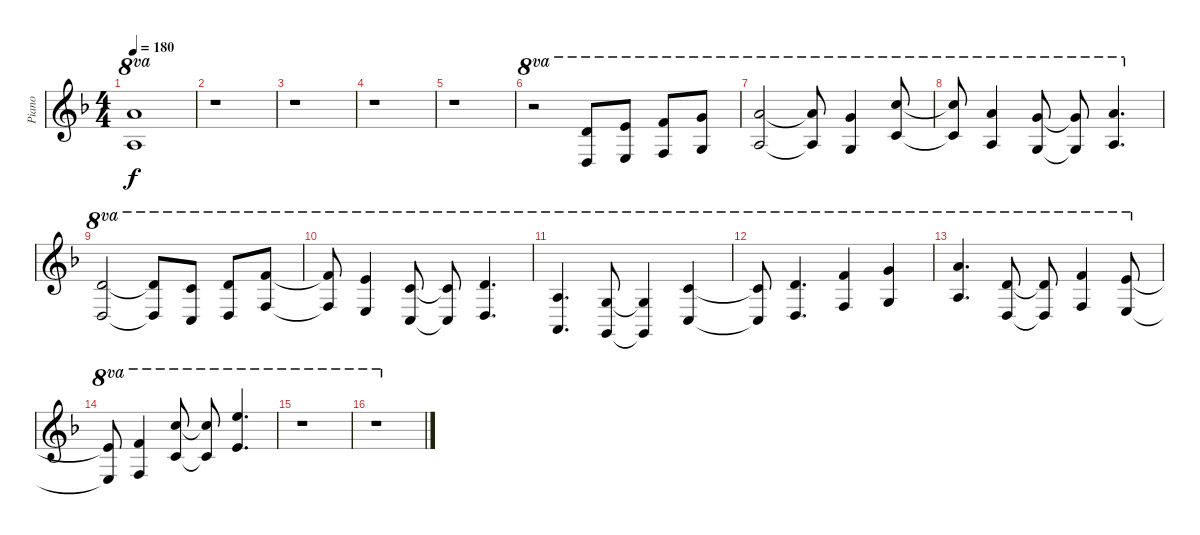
\track ("Piano" "Piano") {instrument acousticgrandpiano}
\staff {score}
\tuning (E4 B3 G3 D3 A2 E2) {hide}
\ts (4 4)
\tempo 180
\clef g2
\ks f
(22.2 14.3).1{ot 8va dy f} |
r.1 |
r.1 |
r.1 |
r.1 |
r.2{ot 8va} (15.2 7.3).8{ot 8va} (12.1 5.2).8{ot 8va} (13.1 6.2).8{ot 8va} (15.1 8.2).8{ot 8va} |
(5.1 22.2).2{ot 8va} (5.1{t} 22.2{t}).8{ot 8va} (15.1 8.2).4{ot 8va} (20.1 13.2).8{ot 8va} |
(20.1{t} 13.2{t}).8{ot 8va} (17.1 10.2).4{ot 8va} (15.1 8.2).8{ot 8va} (15.1{t} 8.2{t}).8{ot 8va} (17.1 10.2).4{d ot 8va} |
(10.1 3.2).2{ot 8va} (10.1{t} 3.2{t}).8{ot 8va} (8.1 1.2).8{ot 8va} (15.2 7.3).8{ot 8va} (13.1 6.2).8{ot 8va} |
(13.1{t} 6.2{t}).8{ot 8va} (0.1 26.4).4{ot 8va} (8.1 1.2).8{ot 8va} (8.1{t} 1.2{t}).8{ot 8va} (15.2 7.3).4{d ot 8va} |
(5.1 2.3).4{d ot 8va} (3.1 0.3).8{ot 8va} (3.1{t} 0.3{t}).4{ot 8va} (8.1 1.2).4{ot 8va} |
(8.1{t} 1.2{t}).8{ot 8va} (15.2 7.3).4{d ot 8va} (13.1 6.2).4{ot 8va} (15.1 8.2).4{ot 8va} |
(5.1 22.2).4{d ot 8va} (15.2 7.3).8{ot 8va} (15.2{t} 7.3{t}).8{ot 8va} (13.1 6.2).4{ot 8va} (0.1 26.4).8{ot 8va} |
(0.1{t} 26.4{t}).8{ot 8va} (13.1 6.2).4{ot 8va} (20.1 13.2).8{ot 8va} (20.1{t} 13.2{t}).8{ot 8va} (24.1 17.2).4{d ot 8va} |
r.1{ot 8va} |
r.1{ot 8va}
